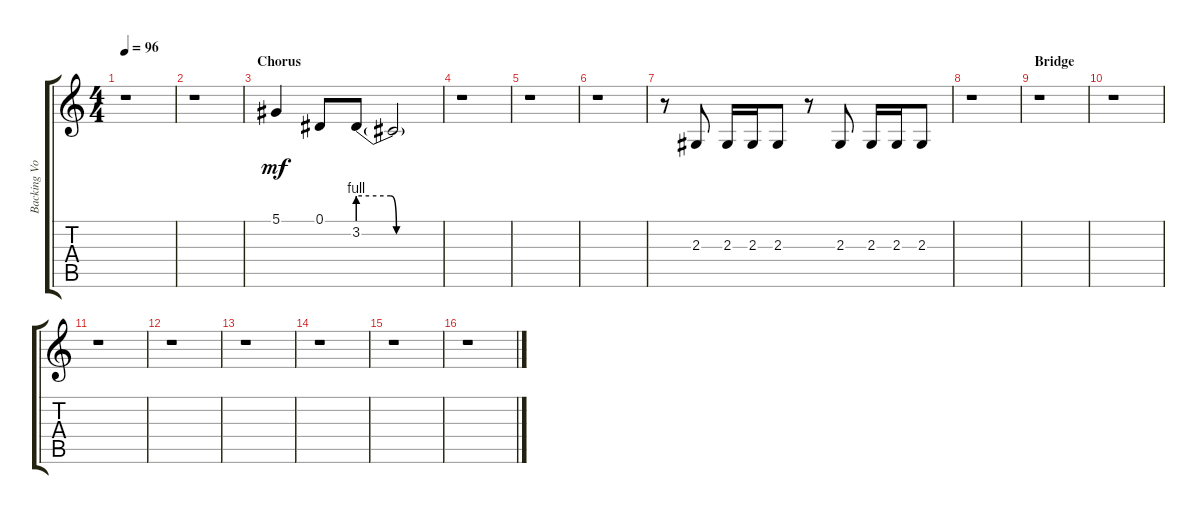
\track ("Backing Vocals" "Backing Vo") {instrument lead2sawtooth}
\staff {score tabs}
\tuning (Eb4 Bb3 Gb3 Db3 Ab2 Db2) {hide}
\ts (4 4)
\tempo 96
\clef g2
\ks c
r.1{dy mf} |
r.1 |
\section ("" "Chorus")
5.1.4 0.1.8 3.2{be (custom 0 4 23 4 27 0 60 0)}.8 3.2{t}.2 |
r.1 |
r.1 |
r.1 |
r.8 2.3.8 2.3.16 2.3.16 2.3.8 r.8 2.3.8 2.3.16 2.3.16 2.3.8 |
r.1 |
\section ("" "Bridge")
r.1 |
r.1 |
r.1 |
r.1 |
r.1 |
r.1 |
r.1 |
r.1
